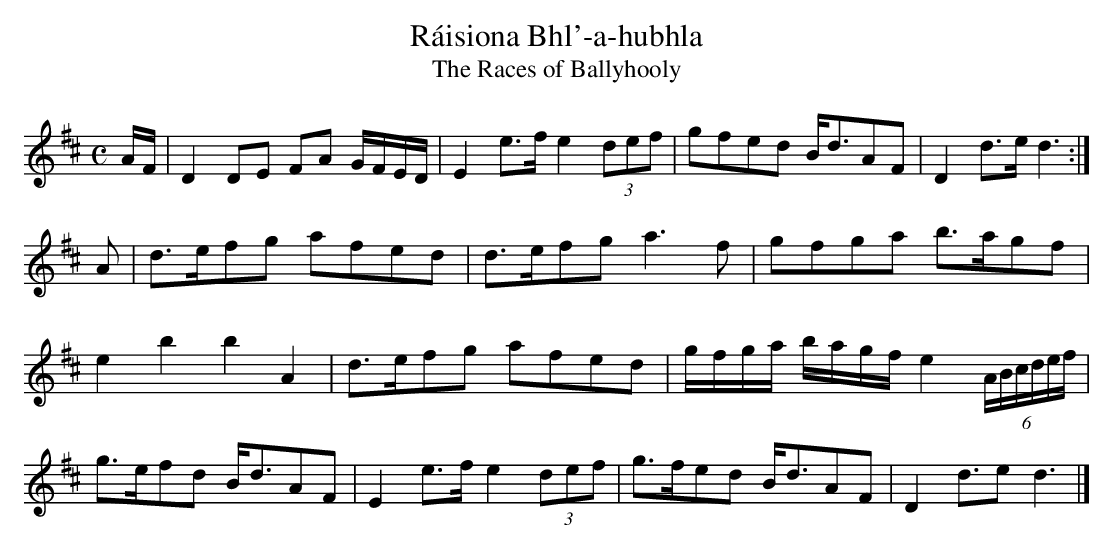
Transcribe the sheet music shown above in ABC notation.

X:1
T:Ráisiona Bhl'-a-hubhla
T:The Races of Ballyhooly
L:1/8
M:C
K:D
A/F/|D2 DE FA G/F/E/D/|E2 e3/2f/ e2 (3def|gfed B/d3/2AF|D2 d3/2e/ d3:|
A|d3/2e/fg afed|d3/2e/fg a3 f|gfga b3/2a/gf|
e2b2b2A2|d3/2e/fg afed|g/f/g/a/ b/a/g/f/ e2 (6A/B/c/d/e/f/|
g3/2e/fd B/d3/2AF|E2 e3/2f/ e2 (3def|g3/2f/ed B/d3/2AF|D2 d3/2e d3|]
